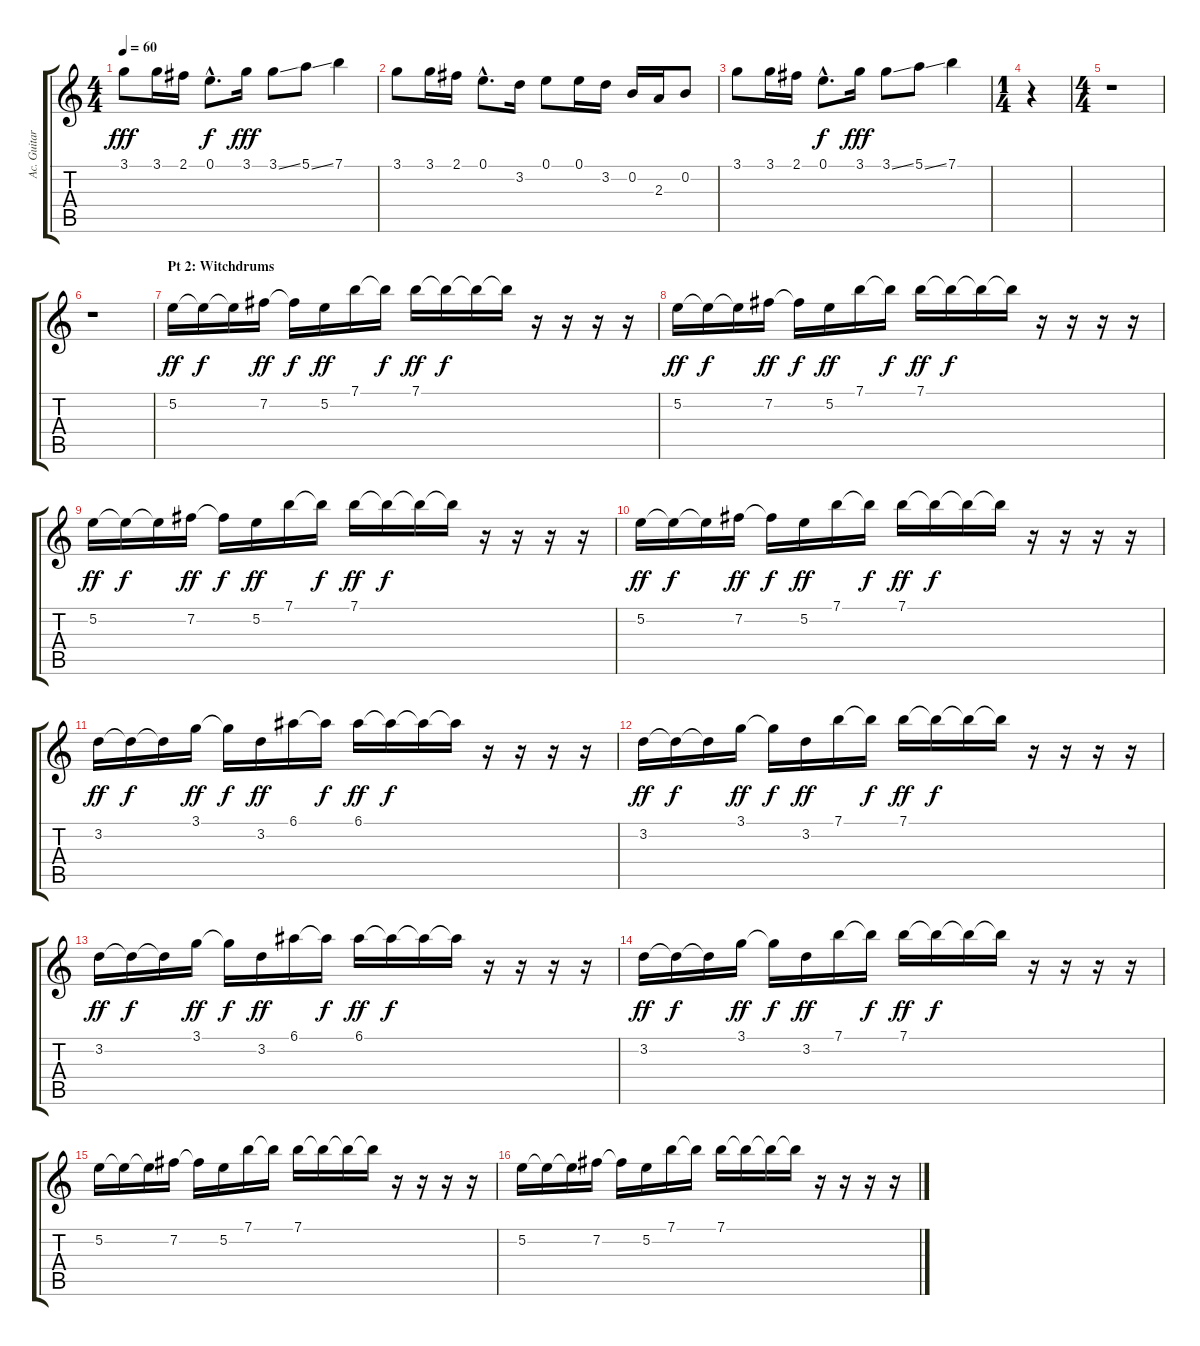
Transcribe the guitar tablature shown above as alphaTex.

\track ("Ac. Guitar 2" "Ac. Guitar") {instrument acousticguitarnylon}
\staff {score tabs}
\tuning (E4 B3 G3 D3 A2 E2) {hide}
\ts (4 4)
\tempo 60
\clef g2
\ks c
3.1.8{dy fff} 3.1.16 2.1.16 0.1{hac}.8{d dy f} 3.1.16{dy fff} 3.1{ss}.8 5.1{ss}.8 7.1.4 |
3.1.8 3.1.16 2.1.16 0.1{hac}.8{d} 3.2.16 0.1.8 0.1.16 3.2.16 0.2.16 2.3.16 0.2.8 |
3.1.8 3.1.16 2.1.16 0.1{hac}.8{d dy f} 3.1.16{dy fff} 3.1{ss}.8 5.1{ss}.8 7.1.4 |
\ts (1 4)
r.4 |
\ts (4 4)
r.1 |
r.1 |
\section ("" "Pt 2: Witchdrums")
5.2.16{dy ff} 5.2{t}.16{dy f} 5.2{t}.16 7.2.16{dy ff} 7.2{t}.16{dy f} 5.2.16{dy ff} 7.1.16 7.1{t}.16{dy f} 7.1.16{dy ff} 7.1{t}.16{dy f} 7.1{t}.16 7.1{t}.16 r.16 r.16 r.16 r.16 |
5.2.16{dy ff} 5.2{t}.16{dy f} 5.2{t}.16 7.2.16{dy ff} 7.2{t}.16{dy f} 5.2.16{dy ff} 7.1.16 7.1{t}.16{dy f} 7.1.16{dy ff} 7.1{t}.16{dy f} 7.1{t}.16 7.1{t}.16 r.16 r.16 r.16 r.16 |
5.2.16{dy ff} 5.2{t}.16{dy f} 5.2{t}.16 7.2.16{dy ff} 7.2{t}.16{dy f} 5.2.16{dy ff} 7.1.16 7.1{t}.16{dy f} 7.1.16{dy ff} 7.1{t}.16{dy f} 7.1{t}.16 7.1{t}.16 r.16 r.16 r.16 r.16 |
5.2.16{dy ff} 5.2{t}.16{dy f} 5.2{t}.16 7.2.16{dy ff} 7.2{t}.16{dy f} 5.2.16{dy ff} 7.1.16 7.1{t}.16{dy f} 7.1.16{dy ff} 7.1{t}.16{dy f} 7.1{t}.16 7.1{t}.16 r.16 r.16 r.16 r.16 |
3.2.16{dy ff} 3.2{t}.16{dy f} 3.2{t}.16 3.1.16{dy ff} 3.1{t}.16{dy f} 3.2.16{dy ff} 6.1.16 6.1{t}.16{dy f} 6.1.16{dy ff} 6.1{t}.16{dy f} 6.1{t}.16 6.1{t}.16 r.16 r.16 r.16 r.16 |
3.2.16{dy ff} 3.2{t}.16{dy f} 3.2{t}.16 3.1.16{dy ff} 3.1{t}.16{dy f} 3.2.16{dy ff} 7.1.16 7.1{t}.16{dy f} 7.1.16{dy ff} 7.1{t}.16{dy f} 7.1{t}.16 7.1{t}.16 r.16 r.16 r.16 r.16 |
3.2.16{dy ff} 3.2{t}.16{dy f} 3.2{t}.16 3.1.16{dy ff} 3.1{t}.16{dy f} 3.2.16{dy ff} 6.1.16 6.1{t}.16{dy f} 6.1.16{dy ff} 6.1{t}.16{dy f} 6.1{t}.16 6.1{t}.16 r.16 r.16 r.16 r.16 |
3.2.16{dy ff} 3.2{t}.16{dy f} 3.2{t}.16 3.1.16{dy ff} 3.1{t}.16{dy f} 3.2.16{dy ff} 7.1.16 7.1{t}.16{dy f} 7.1.16{dy ff} 7.1{t}.16{dy f} 7.1{t}.16 7.1{t}.16 r.16 r.16 r.16 r.16 |
5.2.16 5.2{t}.16 5.2{t}.16 7.2.16 7.2{t}.16 5.2.16 7.1.16 7.1{t}.16 7.1.16 7.1{t}.16 7.1{t}.16 7.1{t}.16 r.16 r.16 r.16 r.16 |
5.2.16 5.2{t}.16 5.2{t}.16 7.2.16 7.2{t}.16 5.2.16 7.1.16 7.1{t}.16 7.1.16 7.1{t}.16 7.1{t}.16 7.1{t}.16 r.16 r.16 r.16 r.16
